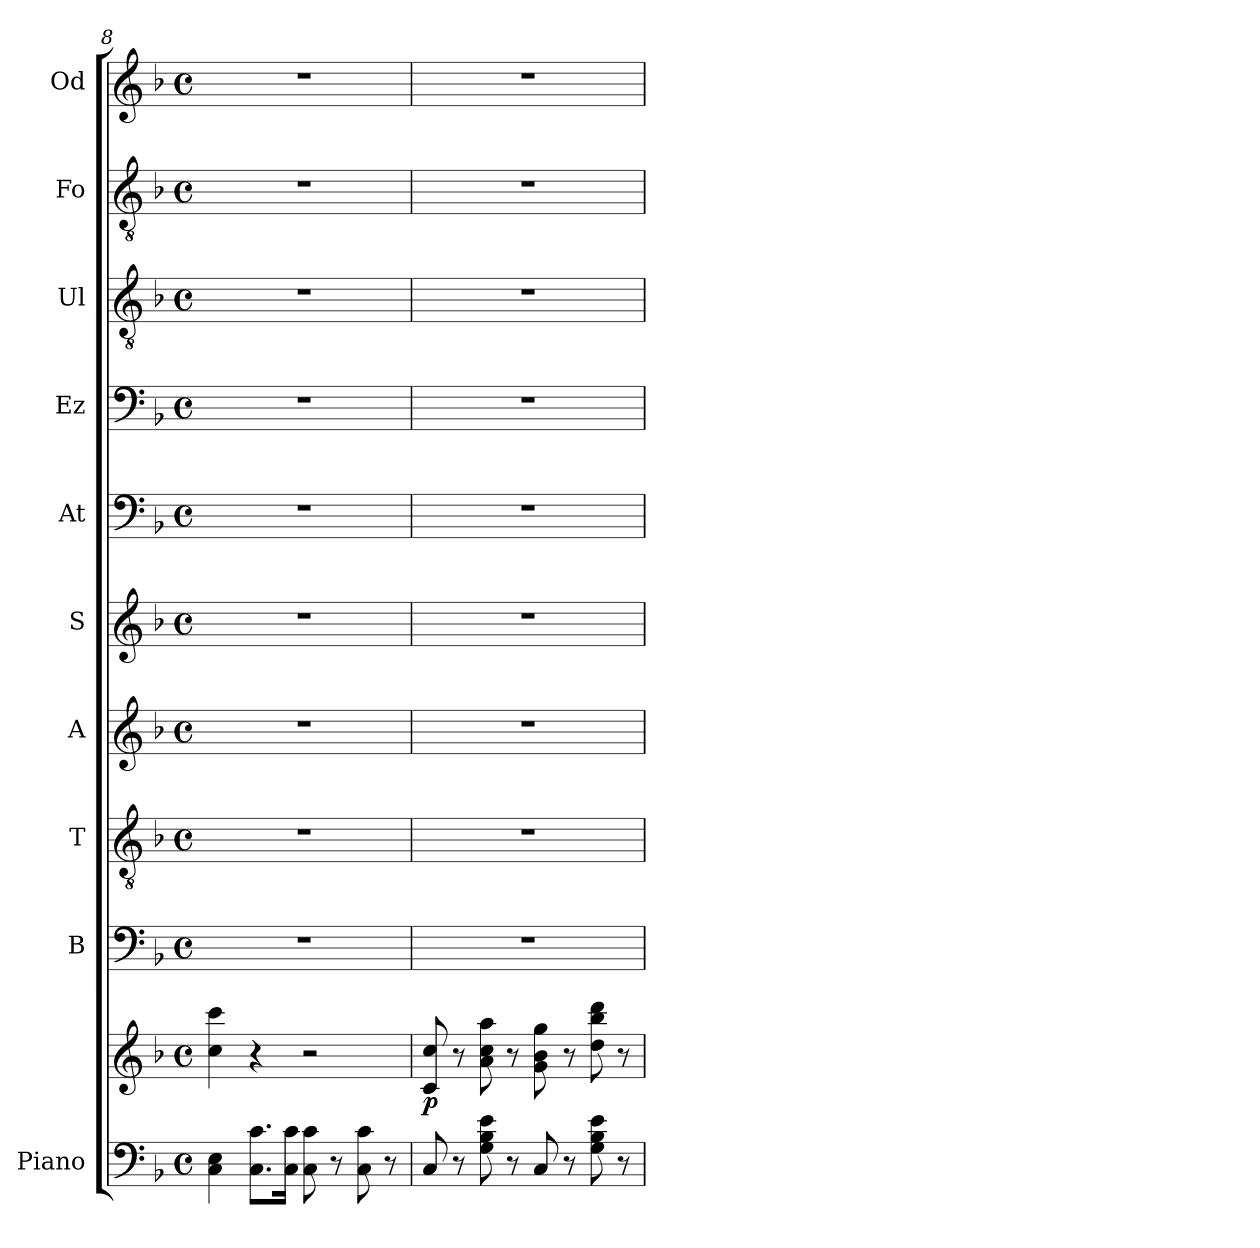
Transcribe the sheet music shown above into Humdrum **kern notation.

**kern	**kern	**dynam	**kern	**kern	**kern	**kern	**kern	**kern	**kern	**kern	**kern
*part10	*part10	*part10	*part9	*part8	*part7	*part6	*part5	*part4	*part3	*part2	*part1
*staff11	*staff10	*staff10/11	*staff9	*staff8	*staff7	*staff6	*staff5	*staff4	*staff3	*staff2	*staff1
*I"Piano	*	*	*I"B	*I"T	*I"A	*I"S	*I"At	*I"Ez	*I"Ul	*I"Fo	*I"Od
*I'Pno	*	*	*I'B	*I'T	*I'A	*I'S	*I'At	*I'Ez	*I'Ul	*I'Fo	*I'Od
!!LO:LB:g=z
*clefF4	*clefG2	*	*clefF4	*clefGv2	*clefG2	*clefG2	*clefF4	*clefF4	*clefGv2	*clefGv2	*clefG2
*k[b-]	*k[b-]	*	*k[b-]	*k[b-]	*k[b-]	*k[b-]	*k[b-]	*k[b-]	*k[b-]	*k[b-]	*k[b-]
*M4/4	*M4/4	*	*M4/4	*M4/4	*M4/4	*M4/4	*M4/4	*M4/4	*M4/4	*M4/4	*M4/4
*met(c)	*met(c)	*	*met(c)	*met(c)	*met(c)	*met(c)	*met(c)	*met(c)	*met(c)	*met(c)	*met(c)
=8	=8	=8	=8	=8	=8	=8	=8	=8	=8	=8	=8
4C\ 4E\	4cc\ 4ccc\	.	1r	1r	1r	1r	1r	1r	1r	1r	1r
8.C\ 8.c\L	4r	.	.	.	.	.	.	.	.	.	.
16C\ 16c\Jk	.	.	.	.	.	.	.	.	.	.	.
8C\ 8c\	2r	.	.	.	.	.	.	.	.	.	.
8r	.	.	.	.	.	.	.	.	.	.	.
8C\ 8c\	.	.	.	.	.	.	.	.	.	.	.
8r	.	.	.	.	.	.	.	.	.	.	.
=9	=9	=9	=9	=9	=9	=9	=9	=9	=9	=9	=9
!	!	!LO:DY:b	!	!	!	!	!	!	!	!	!
8C/	8c/ 8cc/	p	1r	1r	1r	1r	1r	1r	1r	1r	1r
8r	8r	.	.	.	.	.	.	.	.	.	.
8G\ 8B-\ 8e\	8a\ 8cc\ 8aa\	.	.	.	.	.	.	.	.	.	.
8r	8r	.	.	.	.	.	.	.	.	.	.
8C/	8g\ 8b-\ 8gg\	.	.	.	.	.	.	.	.	.	.
8r	8r	.	.	.	.	.	.	.	.	.	.
8G\ 8B-\ 8e\	8dd\ 8bb-\ 8ddd\	.	.	.	.	.	.	.	.	.	.
8r	8r	.	.	.	.	.	.	.	.	.	.
=	=	=	=	=	=	=	=	=	=	=	=
*-	*-	*-	*-	*-	*-	*-	*-	*-	*-	*-	*-
